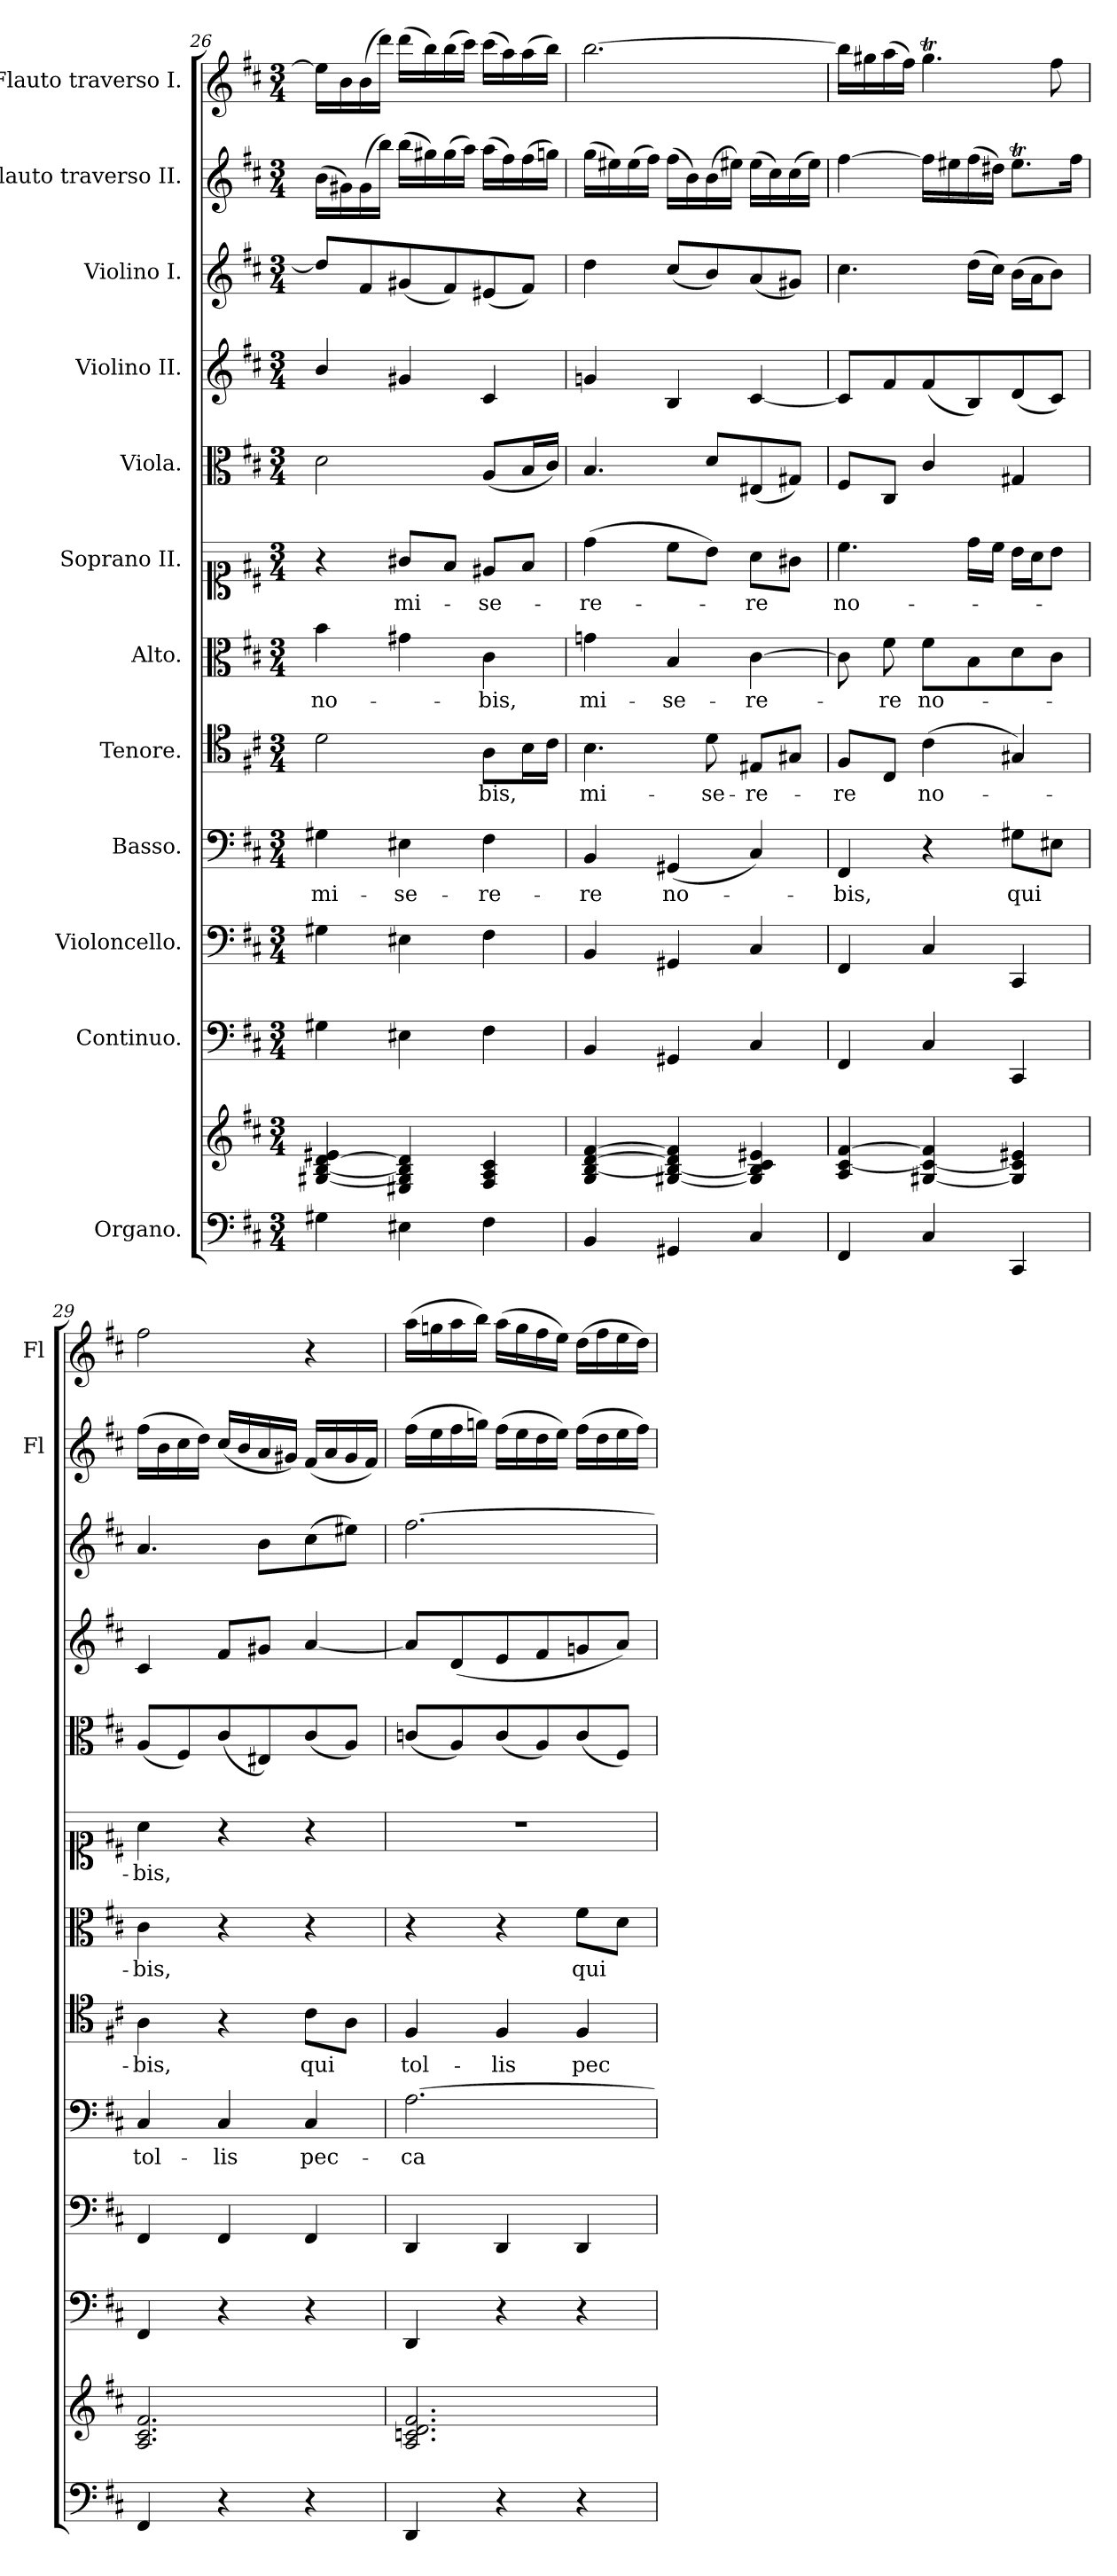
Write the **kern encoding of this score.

**kern	**kern	**kern	**kern	**kern	**text	**kern	**text	**kern	**text	**kern	**text	**kern	**kern	**kern	**kern	**kern
*part12	*part12	*part11	*part10	*part9	*part9	*part8	*part8	*part7	*part7	*part6	*part6	*part5	*part4	*part3	*part2	*part1
*staff13	*staff12	*staff11	*staff10	*staff9	*staff9	*staff8	*staff8	*staff7	*staff7	*staff6	*staff6	*staff5	*staff4	*staff3	*staff2	*staff1
*I"Organo.	*	*I"Continuo.	*I"Violoncello.	*I"Basso.	*	*I"Tenore.	*	*I"Alto.	*	*I"Soprano II.	*	*I"Viola.	*I"Violino II.	*I"Violino I.	*I"Flauto traverso II.	*I"Flauto traverso I.
*	*	*	*	*	*	*	*	*	*	*	*	*	*	*	*I'Fl	*I'Fl
*clefF4	*clefG2	*clefF4	*clefF4	*clefF4	*	*clefC4	*	*clefC3	*	*clefC1	*	*clefC3	*clefG2	*clefG2	*clefG2	*clefG2
*	*	*ITrd7c12	*	*	*	*	*	*	*	*	*	*	*	*	*	*
*k[f#c#]	*k[f#c#]	*k[f#c#]	*k[f#c#]	*k[f#c#]	*	*k[f#c#]	*	*k[f#c#]	*	*k[f#c#]	*	*k[f#c#]	*k[f#c#]	*k[f#c#]	*k[f#c#]	*k[f#c#]
*M3/4	*M3/4	*M3/4	*M3/4	*M3/4	*	*M3/4	*	*M3/4	*	*M3/4	*	*M3/4	*M3/4	*M3/4	*M3/4	*M3/4
=26	=26	=26	=26	=26	=26	=26	=26	=26	=26	=26	=26	=26	=26	=26	=26	=26
!	!	!	!	!	!LO:LY:b	!	!	!	!LO:LY:b	!	!	!	!	!	!	!
4G#X\	[4G#X/ [4B/ [4d/ 4e#X/	4GG#X\	4G#X\	4G#X\	mi-	2d\	.	4b\	no-	4r	.	2d\	4b/	8dd/L]	(16b\LL	16ee#\LL]
.	.	.	.	.	.	.	.	.	.	.	.	.	.	.	16g#X\)	16b\
.	.	.	.	.	.	.	.	.	.	.	.	.	.	8f#/	(16g#\	(16b\
.	.	.	.	.	.	.	.	.	.	.	.	.	.	.	16bb\JJ)	16ddd\JJ)
!	!	!	!	!	!LO:LY:b	!	!	!	!	!	!LO:LY:b	!	!	!	!	!
4E#X\	4E#X/ 4G#/] 4B/] 4d/]	4EE#X\	4E#X\	4E#X\	-se-	.	.	4g#X\	.	8g#X/L	mi-	.	4g#X/	(8g#X/	(16bb\LL	(16ddd\LL
.	.	.	.	.	.	.	.	.	.	.	.	.	.	.	16gg#X\)	16bb\)
.	.	.	.	.	.	.	.	.	.	8f#/J	.	.	.	8f#/)	(16gg#\	(16bb\
.	.	.	.	.	.	.	.	.	.	.	.	.	.	.	16aa\JJ)	16ccc#\JJ)
!	!	!	!	!	!LO:LY:b	!	!LO:LY:b	!	!LO:LY:b	!	!LO:LY:b	!	!	!	!	!
4F#\	4F#/ 4A/ 4c#/	4FF#\	4F#\	4F#\	-re-	8A\L	-bis,	4c#\	-bis,	8e#X/L	-se-	(8A/L	4c#/	(8e#X/	(16aa\LL	(16ccc#\LL
.	.	.	.	.	.	.	.	.	.	.	.	.	.	.	16ff#\)	16aa\)
.	.	.	.	.	.	16B\L	.	.	.	8f#/J	.	16B/L	.	8f#/J)	(16ff#\	(16aa\
.	.	.	.	.	.	16c#\JJ	.	.	.	.	.	16c#/JJ)	.	.	16ggn\JJ)	16bb\JJ)
=27	=27	=27	=27	=27	=27	=27	=27	=27	=27	=27	=27	=27	=27	=27	=27	=27
!	!	!	!	!	!LO:LY:b	!	!LO:LY:b	!	!LO:LY:b	!	!LO:LY:b	!	!	!	!	!
4BB/	4G/ [4B/ [4d/ [4f#/	4BBB/	4BB/	4BB/	-re	4.B\	mi-	4gn\	mi-	(4dd\	-re-	4.B/	4gn/	4dd\	(16gg\LL	[2.bb\
.	.	.	.	.	.	.	.	.	.	.	.	.	.	.	16ee#X\)	.
.	.	.	.	.	.	.	.	.	.	.	.	.	.	.	(16ee#\	.
.	.	.	.	.	.	.	.	.	.	.	.	.	.	.	16ff#\JJ)	.
!	!	!	!	!	!LO:LY:b	!	!	!	!LO:LY:b	!	!	!	!	!	!	!
4GG#X/	[4G#X/ 4B/_ 4d/] 4f#/]	4GGG#X/	4GG#X/	(4GG#X/	no-	.	.	4B/	-se-	8cc#\L	.	.	4B/	(8cc#/L	(16ff#\LL	.
.	.	.	.	.	.	.	.	.	.	.	.	.	.	.	16b\)	.
!	!	!	!	!	!	!	!LO:LY:b	!	!	!	!	!	!	!	!	!
.	.	.	.	.	.	8d\	-se-	.	.	8b\J)	.	8d/L	.	8b/)	(16b\	.
.	.	.	.	.	.	.	.	.	.	.	.	.	.	.	16ee#X\JJ)	.
!	!	!	!	!	!	!	!LO:LY:b	!	!LO:LY:b	!	!LO:LY:b	!	!	!	!	!
4C#/	4G#/] 4B/] 4c#/ 4e#X/	4CC#/	4C#/	4C#/)	.	8E#X/L	-re-	[4c#\	-re-	8a\L	-re	(8E#X/	[4c#/	(8a/	(16ee#\LL	.
.	.	.	.	.	.	.	.	.	.	.	.	.	.	.	16cc#\)	.
.	.	.	.	.	.	8G#X/J	.	.	.	8g#X\J	.	8G#X/J)	.	8g#X/J)	(16cc#\	.
.	.	.	.	.	.	.	.	.	.	.	.	.	.	.	16ee#\JJ)	.
!!LO:PB:g=z
=28	=28	=28	=28	=28	=28	=28	=28	=28	=28	=28	=28	=28	=28	=28	=28	=28
!	!	!	!	!	!LO:LY:b	!	!LO:LY:b	!	!	!	!LO:LY:b	!	!	!	!	!
4FF#/	4A/ [4c#/ [4f#/	4FFF#/	4FF#/	4FF#/	bis,	8F#/L	-re	8c#\]	.	4.cc#\	no-	8F#/L	8c#/L]	4.cc#\	[4ff#\	16bb\LL]
.	.	.	.	.	.	.	.	.	.	.	.	.	.	.	.	16gg#X\
!	!	!	!	!	!	!	!	!	!LO:LY:b	!	!	!	!	!	!	!
.	.	.	.	.	.	8C#/J	.	8f#\	re	.	.	8C#/J	8f#/	.	.	(16aa\
.	.	.	.	.	.	.	.	.	.	.	.	.	.	.	.	16ff#\JJ)
!	!	!	!	!	!	!	!LO:LY:b	!	!LO:LY:b	!	!	!	!	!	!	!
4C#/	[4G#X/ 4c#/_ 4f#/]	4CC#/	4C#/	4r	.	(4c#\	no-	8f#\L	no-	.	.	4c#/	(8f#/	.	16ff#\LL]	4.gg#t\
.	.	.	.	.	.	.	.	.	.	.	.	.	.	.	16ee#X\	.
.	.	.	.	.	.	.	.	8B\	.	16dd\LL	.	.	8B/)	(16dd\LL	(16ff#\	.
.	.	.	.	.	.	.	.	.	.	16cc#\JJ	.	.	.	16cc#\JJ)	16dd#X\JJ)	.
!	!	!	!	!	!LO:LY:b	!	!	!	!	!	!	!	!	!	!	!
4CC#/	4G#/] 4c#/] 4e#X/	4CCC#/	4CC#/	8G#X\L	qui	4G#X/)	.	8d\	.	16b\LL	.	4G#X/	(8d/	(16b\LL	8.ee#t\L	.
.	.	.	.	.	.	.	.	.	.	16a\J	.	.	.	16a\J	.	.
.	.	.	.	8E#X\J	.	.	.	8c#\J	.	8b\J	.	.	8c#/J)	8b\J)	.	8ff#\
.	.	.	.	.	.	.	.	.	.	.	.	.	.	.	16ff#\Jk	.
=29	=29	=29	=29	=29	=29	=29	=29	=29	=29	=29	=29	=29	=29	=29	=29	=29
!	!	!	!	!	!LO:LY:b	!	!LO:LY:b	!	!LO:LY:b	!	!LO:LY:b	!	!	!	!	!
4FF#/	2.A/ 2.c#/ 2.f#/	4FFF#/	4FF#/	4C#/	tol-	4A\	-bis,	4c#\	-bis,	4a\	bis,	(8A/L	4c#/	4.a/	(16ff#\LL	2ff#\
.	.	.	.	.	.	.	.	.	.	.	.	.	.	.	16b\	.
.	.	.	.	.	.	.	.	.	.	.	.	8F#/)	.	.	16cc#\	.
.	.	.	.	.	.	.	.	.	.	.	.	.	.	.	16dd\JJ)	.
!	!	!	!	!	!LO:LY:b	!	!	!	!	!	!	!	!	!	!	!
4r	.	4r	4FF#/	4C#/	-lis	4r	.	4r	.	4r	.	(8c#/	8f#/L	.	(16cc#/LL	.
.	.	.	.	.	.	.	.	.	.	.	.	.	.	.	16b/	.
.	.	.	.	.	.	.	.	.	.	.	.	8E#X/)	8g#X/J	8b\L	16a/	.
.	.	.	.	.	.	.	.	.	.	.	.	.	.	.	16g#X/JJ)	.
!	!	!	!	!	!LO:LY:b	!	!LO:LY:b	!	!	!	!	!	!	!	!	!
4r	.	4r	4FF#/	4C#/	pec-	8c#\L	qui	4r	.	4r	.	(8c#/	[4a/	(8cc#\	(16f#/LL	4r
.	.	.	.	.	.	.	.	.	.	.	.	.	.	.	16a/	.
.	.	.	.	.	.	8A\J	.	.	.	.	.	8A/J)	.	8ee#X\J)	16g#/	.
.	.	.	.	.	.	.	.	.	.	.	.	.	.	.	16f#/JJ)	.
=30	=30	=30	=30	=30	=30	=30	=30	=30	=30	=30	=30	=30	=30	=30	=30	=30
!	!	!	!	!	!LO:LY:b	!	!LO:LY:b	!	!	!	!	!	!	!	!	!
4DD/	2.A/ 2.cn/ 2.d/ 2.f#/	4DDD/	4DD/	[2.A\	-ca-	4F#/	tol-	4r	.	2.r	.	(8cn/L	8a/L]	[2.ff#\	(16ff#\LL	(16aa\LL
.	.	.	.	.	.	.	.	.	.	.	.	.	.	.	16ee\	16ggn\
.	.	.	.	.	.	.	.	.	.	.	.	8A/)	(8d/	.	16ff#\	16aa\
.	.	.	.	.	.	.	.	.	.	.	.	.	.	.	16ggn\JJ)	16bb\JJ)
!	!	!	!	!	!	!	!LO:LY:b	!	!	!	!	!	!	!	!	!
4r	.	4r	4DD/	.	.	4F#/	-lis	4r	.	.	.	(8c/	8e/	.	(16ff#\LL	(16aa\LL
.	.	.	.	.	.	.	.	.	.	.	.	.	.	.	16ee\	16gg\
.	.	.	.	.	.	.	.	.	.	.	.	8A/)	8f#/	.	16dd\	16ff#\
.	.	.	.	.	.	.	.	.	.	.	.	.	.	.	16ee\JJ)	16ee\JJ)
!	!	!	!	!	!	!	!LO:LY:b	!	!LO:LY:b	!	!	!	!	!	!	!
4r	.	4r	4DD/	.	.	4F#/	pec-	8f#\L	qui	.	.	(8c/	8gn/	.	(16ff#\LL	(16dd\LL
.	.	.	.	.	.	.	.	.	.	.	.	.	.	.	16dd\	16ff#\
.	.	.	.	.	.	.	.	8d\J	.	.	.	8F#/J)	8a/J)	.	16ee\	16ee\
.	.	.	.	.	.	.	.	.	.	.	.	.	.	.	16ff#\JJ)	16dd\JJ)
=	=	=	=	=	=	=	=	=	=	=	=	=	=	=	=	=
*-	*-	*-	*-	*-	*-	*-	*-	*-	*-	*-	*-	*-	*-	*-	*-	*-
